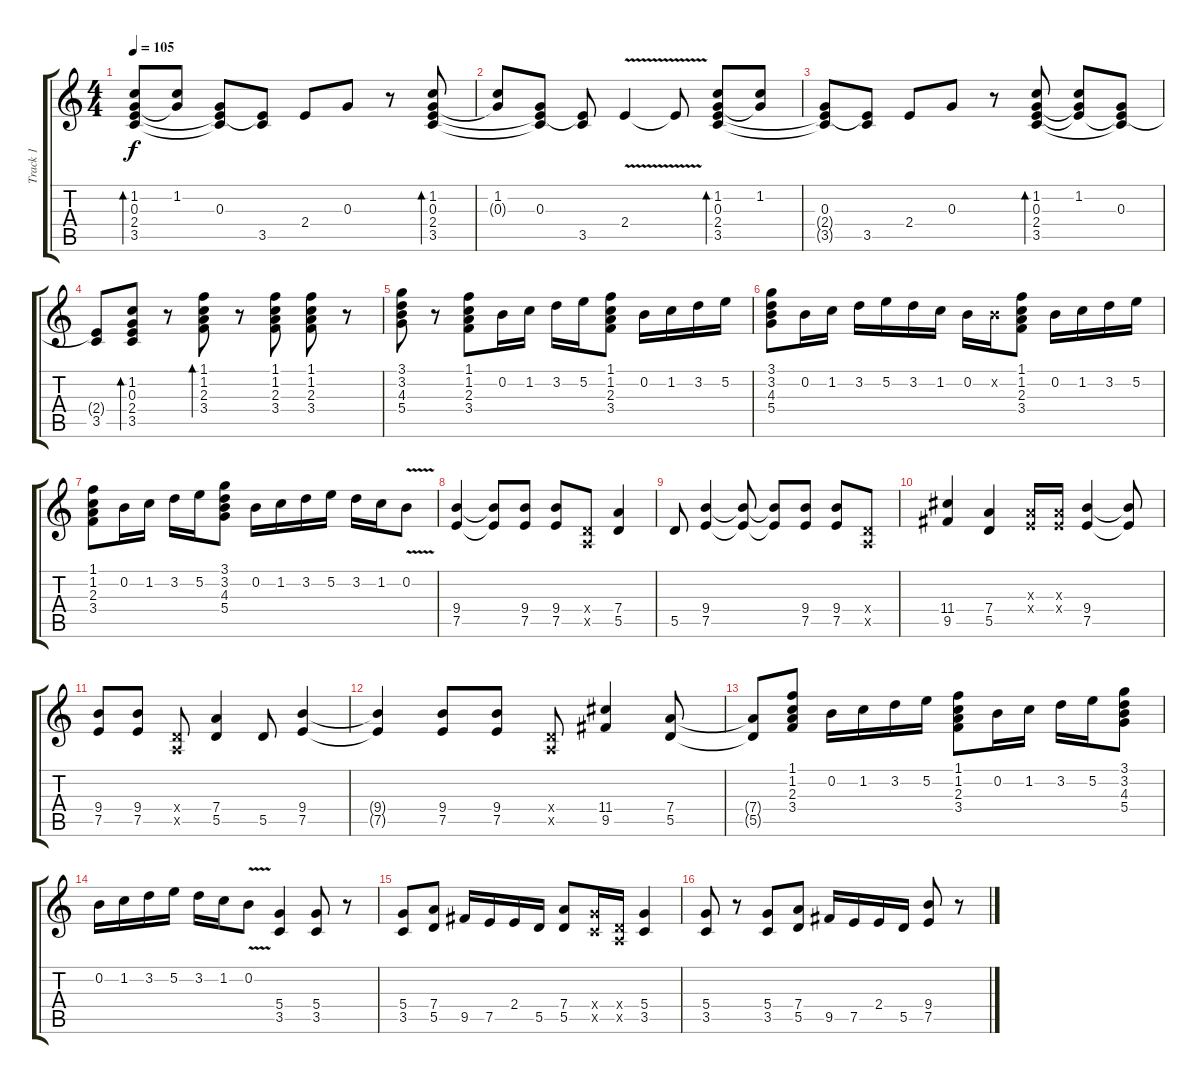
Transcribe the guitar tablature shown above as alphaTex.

\track ("Track 1" "Track 1") {instrument electricguitarclean}
\staff {score tabs}
\tuning (E4 B3 G3 D3 A2 E2) {hide}
\ts (4 4)
\tempo 105
\clef g2
\ks c
(1.2 0.3 2.4 3.5).8{bd 480 dy f instrument electricguitarclean} (1.2 0.3{t}).8 (0.3 2.4{t} 3.5{t}).8 (2.4{t} 3.5).8 2.4.8 0.3.8 r.8 (1.2 0.3 2.4 3.5).8{bd 480} |
(1.2 0.3{t}).8 (0.3 2.4{t} 3.5{t}).8 (2.4{t} 3.5).8 2.4{v}.4 2.4{t}.8 (1.2 0.3 2.4 3.5).8{bd 480} (1.2 0.3{t}).8 |
(0.3 2.4{t} 3.5{t}).8 (2.4{t} 3.5).8 2.4.8 0.3.8 r.8 (1.2 0.3 2.4 3.5).8{bd 480} (1.2 0.3{t} 2.4{t}).8 (0.3 2.4{t} 3.5{t}).8 |
(2.4{t} 3.5).8 (1.2 0.3 2.4 3.5).8{bd 120} r.8 (1.1 1.2 2.3 3.4).8{bd 120} r.8 (1.1 1.2 2.3 3.4).8 (1.1 1.2 2.3 3.4).8 r.8 |
(3.1 3.2 4.3 5.4).8 r.8 (1.1 1.2 2.3 3.4).8 0.2.16 1.2.16 3.2.16 5.2.16 (1.1 1.2 2.3 3.4).8 0.2.16 1.2.16 3.2.16 5.2.16 |
(3.1 3.2 4.3 5.4).8 0.2.16 1.2.16 3.2.16 5.2.16 3.2.16 1.2.16 0.2.16 0.2{x}.16 (1.1 1.2 2.3 3.4).8 0.2.16 1.2.16 3.2.16 5.2.16 |
(1.1 1.2 2.3 3.4).8 0.2.16 1.2.16 3.2.16 5.2.16 (3.1 3.2 4.3 5.4).8 0.2.16 1.2.16 3.2.16 5.2.16 3.2.16 1.2.16 0.2{v}.8 |
(9.4 7.5).4 (9.4{t} 7.5{t}).8 (9.4 7.5).8 (9.4 7.5).8 (0.4{x} 0.5{x}).8 (7.4 5.5).4 |
5.5.8 (9.4 7.5).4 (9.4{t} 7.5{t}).8 (9.4{t} 7.5{t}).8 (9.4 7.5).8 (9.4 7.5).8 (0.4{x} 0.5{x}).8 |
(11.4 9.5).4 (7.4 5.5).4 (2.3{x} 2.4{x}).16 (2.3{x} 2.4{x}).16 (9.4 7.5).4 (9.4{t} 7.5{t}).8 |
(9.4 7.5).8 (9.4 7.5).8 (0.4{x} 0.5{x}).8 (7.4 5.5).4 5.5.8 (9.4 7.5).4 |
(9.4{t} 7.5{t}).4 (9.4 7.5).8 (9.4 7.5).8 (0.4{x} 0.5{x}).8 (11.4 9.5).4 (7.4 5.5).8 |
(7.4{t} 5.5{t}).8 (1.1 1.2 2.3 3.4).8 0.2.16 1.2.16 3.2.16 5.2.16 (1.1 1.2 2.3 3.4).8 0.2.16 1.2.16 3.2.16 5.2.16 (3.1 3.2 4.3 5.4).8 |
0.2.16 1.2.16 3.2.16 5.2.16 3.2.16 1.2.16 0.2{v}.8 (5.4 3.5).4 (5.4 3.5).8 r.8 |
(5.4 3.5).8 (7.4 5.5).8 9.5.16 7.5.16 2.4.16 5.5.16 (7.4 5.5).8 (5.4{x} 3.5{x}).16 (0.4{x} 0.5{x}).16 (5.4 3.5).4 |
(5.4 3.5).8 r.8 (5.4 3.5).8 (7.4 5.5).8 9.5.16 7.5.16 2.4.16 5.5.16 (9.4 7.5).8 r.8
